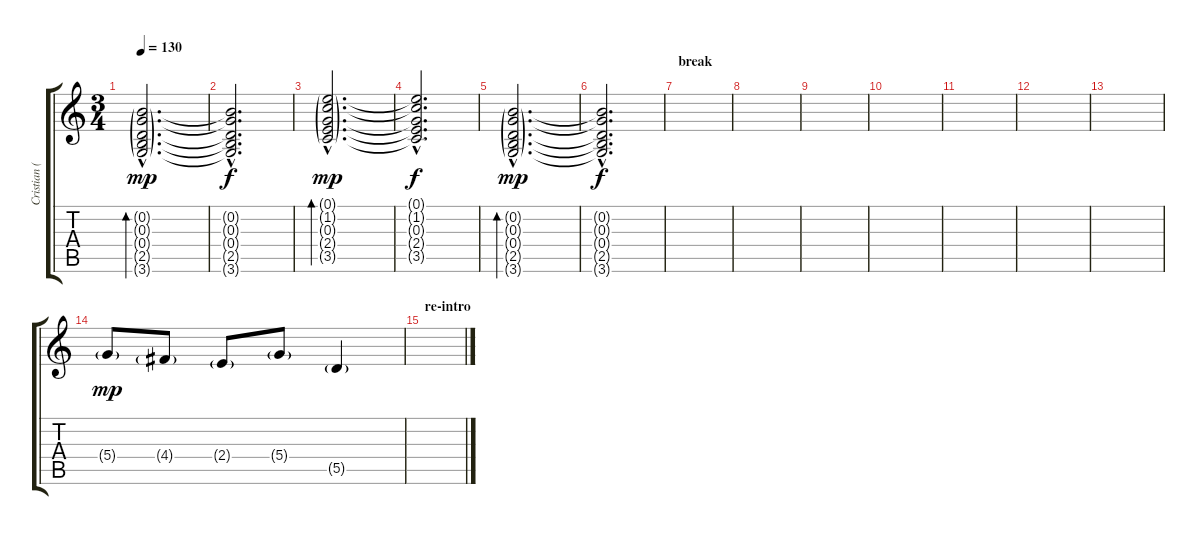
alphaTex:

\track ("Cristian (guitarra)" "Cristian (") {instrument electricguitarclean}
\staff {score tabs}
\tuning (E4 B3 G3 D3 A2 E2) {hide}
\ts (3 4)
\tempo 130
\clef g2
\ks c
(0.2{g hac} 0.3{g hac} 0.4{g hac} 2.5{g hac} 3.6{g hac}).2{d bd 240 dy mp} |
(0.2{hac t} 0.3{hac t} 0.4{hac t} 2.5{hac t} 3.6{hac t}).2{d dy f} |
(0.1{g hac} 1.2{g hac} 0.3{g hac} 2.4{g hac} 3.5{g hac}).2{d bd 240 dy mp} |
(0.1{hac t} 1.2{hac t} 0.3{hac t} 2.4{hac t} 3.5{hac t}).2{d dy f} |
(0.2{g hac} 0.3{g hac} 0.4{g hac} 2.5{g hac} 3.6{g hac}).2{d bd 240 dy mp} |
(0.2{hac t} 0.3{hac t} 0.4{hac t} 2.5{hac t} 3.6{hac t}).2{d dy f} |
\section ("" "break")
|
|
|
|
|
|
|
5.4{g}.8{dy mp} 4.4{g}.8 2.4{g}.8 5.4{g}.8 5.5{g}.4 |
\section ("" "re-intro")
